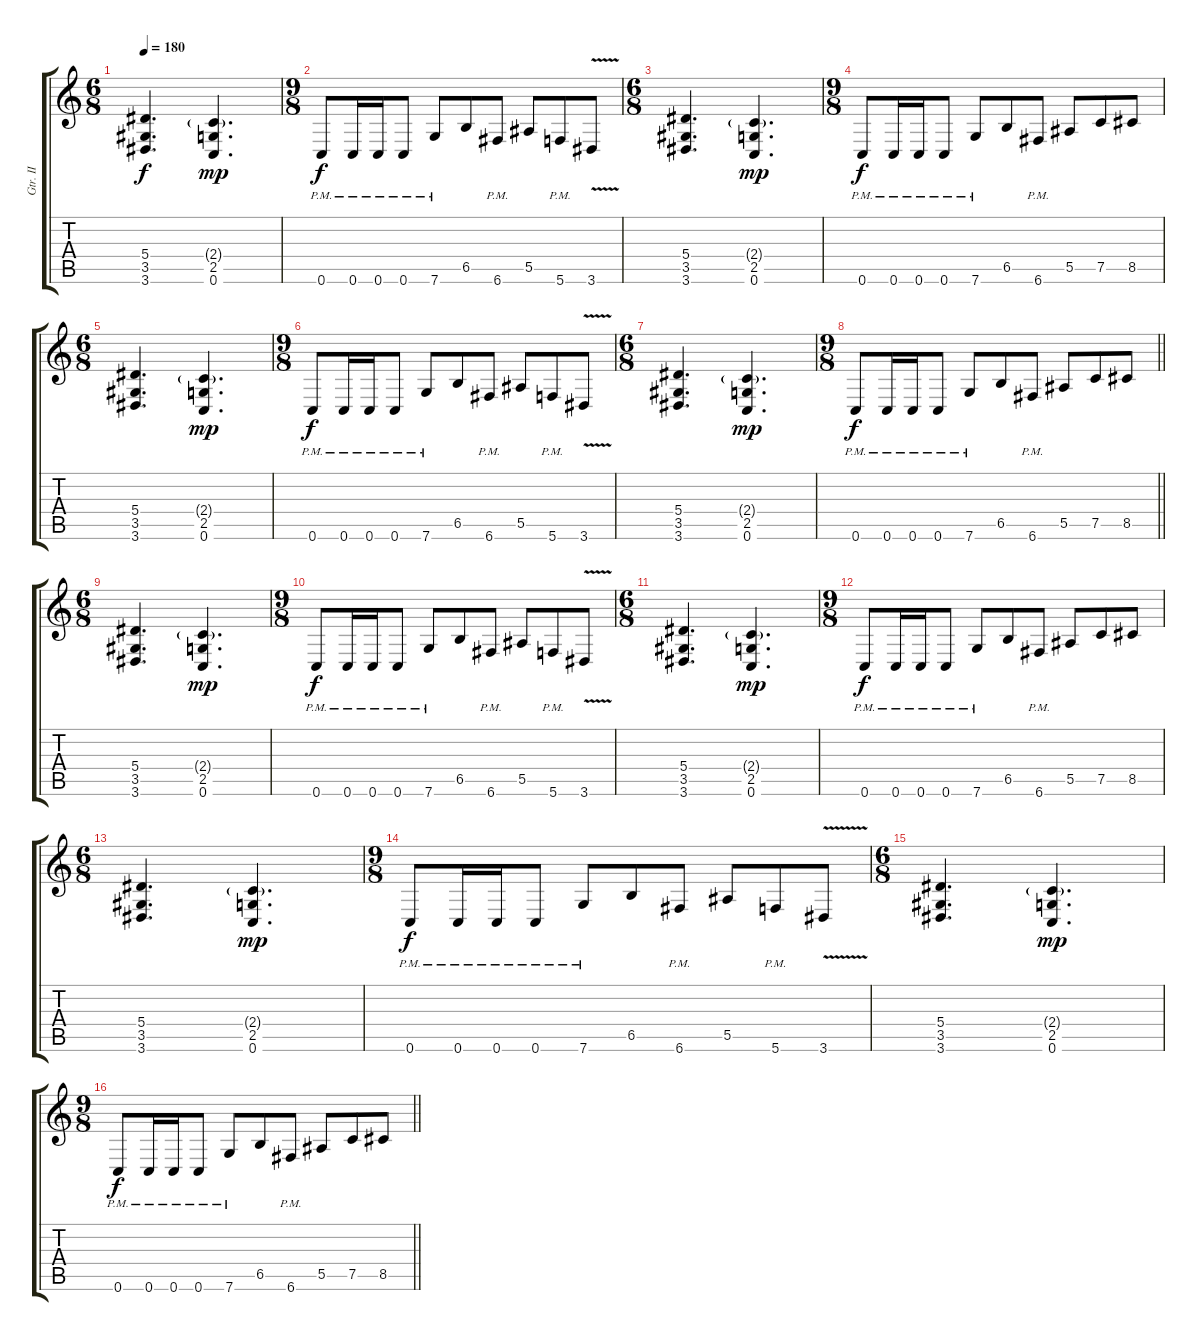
\track ("Gtr. II" "Gtr. II") {instrument distortionguitar}
\staff {score tabs}
\tuning (C4 G3 Eb3 Bb2 F2 C2) {hide}
\ts (6 8)
\section ("" "")
\tempo 180
\clef g2
\ks c
(5.4 3.5 3.6).4{d dy f} (2.4{g} 2.5 0.6).4{d dy mp} |
\ts (9 8)
0.6{pm}.8{dy f} 0.6{pm}.16 0.6{pm}.16 0.6{pm}.8 7.6{pm}.8 6.5.8 6.6{pm}.8 5.5.8 5.6{pm}.8 3.6{v}.8 |
\ts (6 8)
(5.4 3.5 3.6).4{d} (2.4{g} 2.5 0.6).4{d dy mp} |
\ts (9 8)
0.6{pm}.8{dy f} 0.6{pm}.16 0.6{pm}.16 0.6{pm}.8 7.6{pm}.8 6.5.8 6.6{pm}.8 5.5.8 7.5.8 8.5.8 |
\ts (6 8)
(5.4 3.5 3.6).4{d} (2.4{g} 2.5 0.6).4{d dy mp} |
\ts (9 8)
0.6{pm}.8{dy f} 0.6{pm}.16 0.6{pm}.16 0.6{pm}.8 7.6{pm}.8 6.5.8 6.6{pm}.8 5.5.8 5.6{pm}.8 3.6{v}.8 |
\ts (6 8)
(5.4 3.5 3.6).4{d} (2.4{g} 2.5 0.6).4{d dy mp} |
\ts (9 8)
\barLineRight lightlight
0.6{pm}.8{dy f} 0.6{pm}.16 0.6{pm}.16 0.6{pm}.8 7.6{pm}.8 6.5.8 6.6{pm}.8 5.5.8 7.5.8 8.5.8 |
\ts (6 8)
\section ("" "")
(5.4 3.5 3.6).4{d} (2.4{g} 2.5 0.6).4{d dy mp} |
\ts (9 8)
0.6{pm}.8{dy f} 0.6{pm}.16 0.6{pm}.16 0.6{pm}.8 7.6{pm}.8 6.5.8 6.6{pm}.8 5.5.8 5.6{pm}.8 3.6{v}.8 |
\ts (6 8)
(5.4 3.5 3.6).4{d} (2.4{g} 2.5 0.6).4{d dy mp} |
\ts (9 8)
0.6{pm}.8{dy f} 0.6{pm}.16 0.6{pm}.16 0.6{pm}.8 7.6{pm}.8 6.5.8 6.6{pm}.8 5.5.8 7.5.8 8.5.8 |
\ts (6 8)
(5.4 3.5 3.6).4{d} (2.4{g} 2.5 0.6).4{d dy mp} |
\ts (9 8)
0.6{pm}.8{dy f} 0.6{pm}.16 0.6{pm}.16 0.6{pm}.8 7.6{pm}.8 6.5.8 6.6{pm}.8 5.5.8 5.6{pm}.8 3.6{v}.8 |
\ts (6 8)
(5.4 3.5 3.6).4{d} (2.4{g} 2.5 0.6).4{d dy mp} |
\ts (9 8)
\barLineRight lightlight
0.6{pm}.8{dy f} 0.6{pm}.16 0.6{pm}.16 0.6{pm}.8 7.6{pm}.8 6.5.8 6.6{pm}.8 5.5.8 7.5.8 8.5.8
